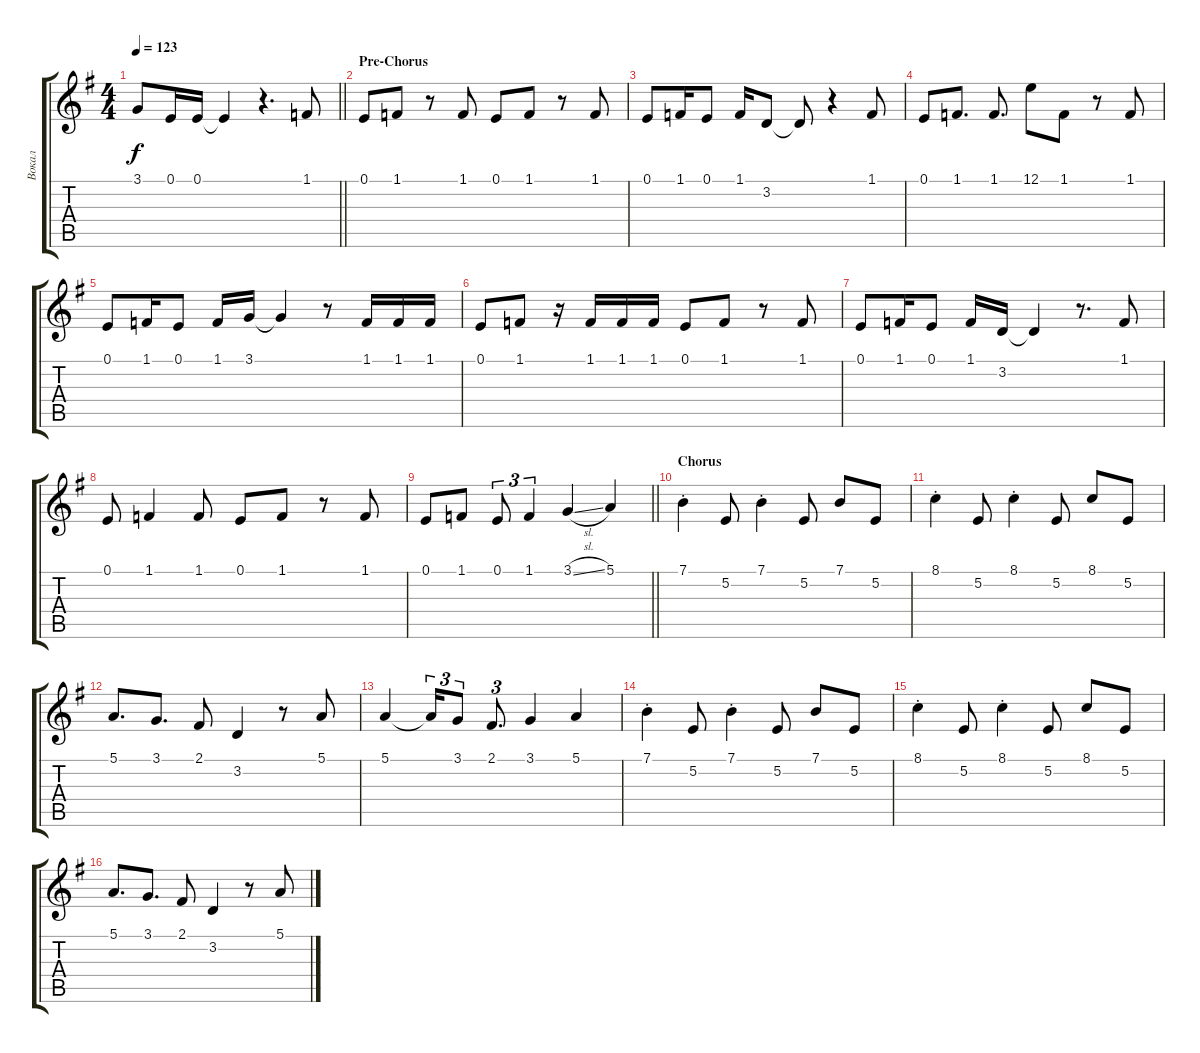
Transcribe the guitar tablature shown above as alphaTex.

\track ("Вокал" "Вокал") {instrument trumpet}
\staff {score tabs}
\tuning (E4 B3 G3 D3 A2 E2) {hide}
\ts (4 4)
\tempo 123
\clef g2
\barLineRight lightlight
\ks eminor
3.1.8{dy f} 0.1.16 0.1.16 0.1{t}.4 r.4{d} 1.1.8 |
\section ("" "Pre-Chorus")
0.1.8 1.1.8 r.8 1.1.8 0.1.8 1.1.8 r.8 1.1.8 |
0.1.8 1.1.16 0.1.8 1.1.16 3.2.8 3.2{t}.8 r.4 1.1.8 |
0.1.8 1.1.8{d} 1.1.8{d} 12.1.8 1.1.8 r.8 1.1.8 |
0.1.8 1.1.16 0.1.8 1.1.16 3.1.16 3.1{t}.4 r.8 1.1.16 1.1.16 1.1.16 |
0.1.8 1.1.8 r.16 1.1.16 1.1.16 1.1.16 0.1.8 1.1.8 r.8 1.1.8 |
0.1.8 1.1.16 0.1.8 1.1.16 3.2.16 3.2{t}.4 r.8{d} 1.1.8 |
0.1.8 1.1.4 1.1.8 0.1.8 1.1.8 r.8 1.1.8 |
\barLineRight lightlight
0.1.8 1.1.8 0.1.8{tu (3 2)} 1.1.4{tu (3 2)} 3.1{sl}.4 5.1.4 |
\section ("" "Chorus")
7.1{st}.4 5.2.8 7.1{st}.4 5.2.8 7.1.8 5.2.8 |
8.1{st}.4 5.2.8 8.1{st}.4 5.2.8 8.1.8 5.2.8 |
5.1.8{d} 3.1.8{d} 2.1.8 3.2.4 r.8 5.1.8 |
5.1.4 5.1{t}.16{tu (3 2)} 3.1.8{tu (3 2)} 2.1.8{d tu (3 2)} 3.1.4 5.1.4 |
7.1{st}.4 5.2.8 7.1{st}.4 5.2.8 7.1.8 5.2.8 |
8.1{st}.4 5.2.8 8.1{st}.4 5.2.8 8.1.8 5.2.8 |
5.1.8{d} 3.1.8{d} 2.1.8 3.2.4 r.8 5.1.8
